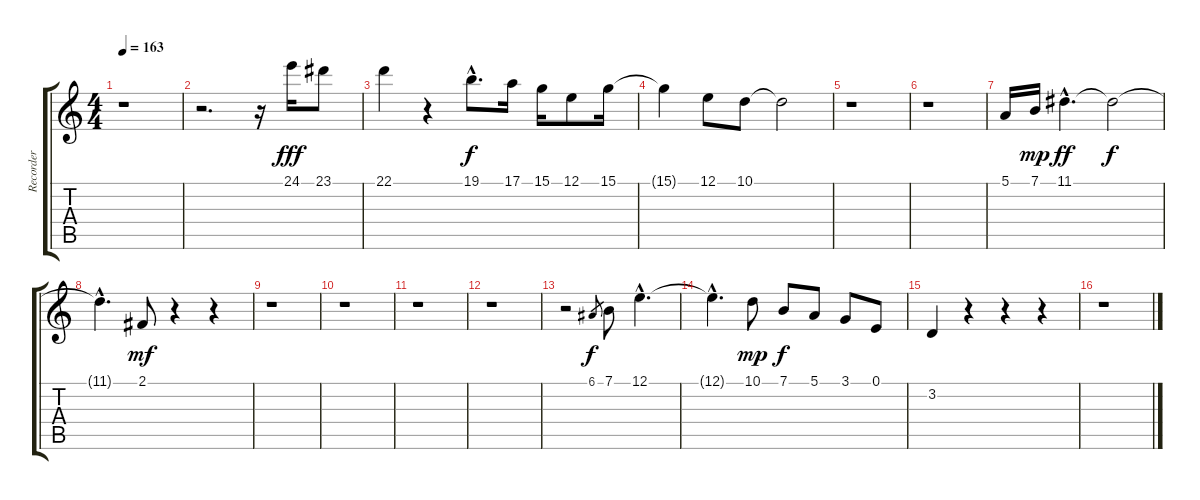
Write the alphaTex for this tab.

\track ("Recorder" "Recorder") {instrument recorder}
\staff {score tabs}
\tuning (E4 B3 G3 D3 A2 E2) {hide}
\ts (4 4)
\tempo 163
\clef g2
\ks c
r.1{dy f} |
r.2{d} r.16 24.1.16{dy fff} 23.1.8 |
22.1.4 r.4 19.1{hac}.8{d dy f} 17.1.16 15.1.16 12.1.8 15.1.16 |
15.1{t}.4 12.1.8 10.1.8 10.1{t}.2 |
r.1 |
r.1 |
5.1.16 7.1.16{dy mp} 11.1{hac}.4{d dy ff} 11.1{t}.2{dy f} |
11.1{hac t}.4{d} 2.1.8{dy mf} r.4 r.4 |
r.1 |
r.1 |
r.1 |
r.1 |
r.2 6.1.8{gr dy f} 7.1.8 12.1{hac}.4{d} |
12.1{hac t}.4{d} 10.1.8{dy mp} 7.1.8{dy f} 5.1.8 3.1.8 0.1.8 |
3.2.4 r.4 r.4 r.4 |
r.1
